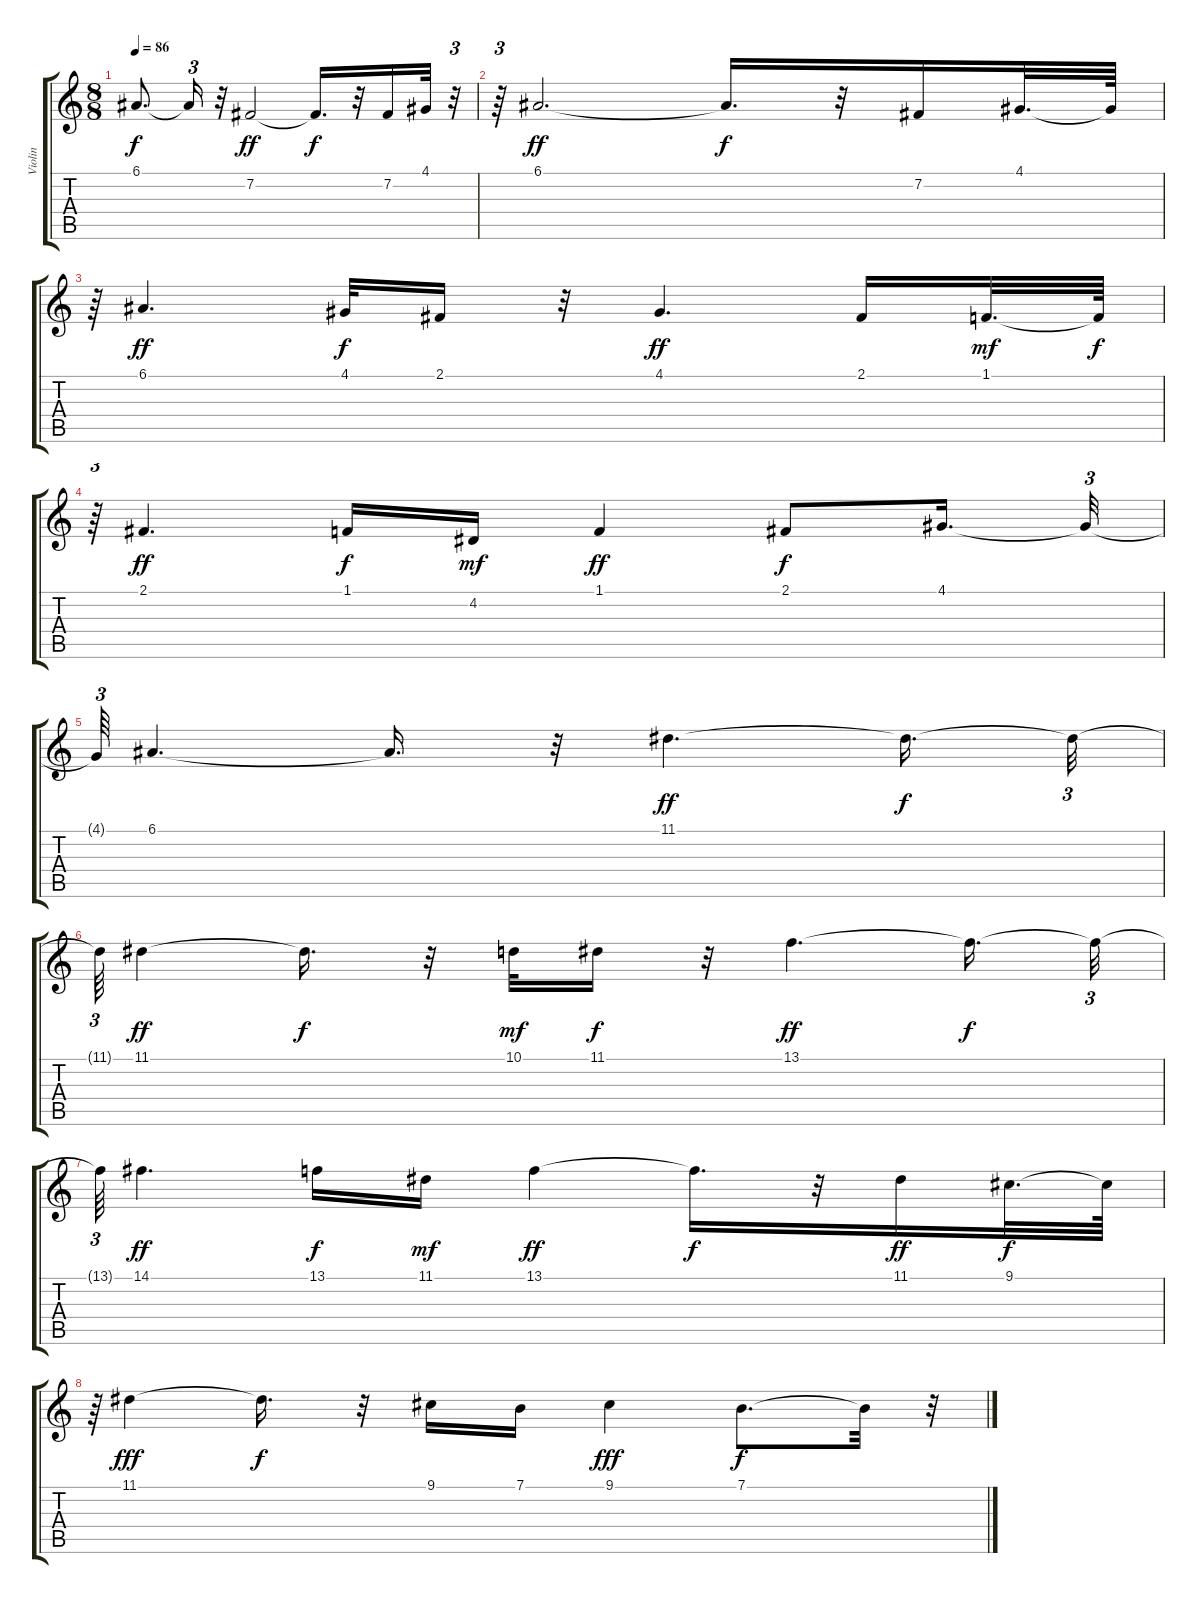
\track ("Violin" "Violin") {instrument violin}
\staff {score tabs}
\tuning (E4 B3 G3 D3 A2 E2) {hide}
\ts (8 8)
\tempo 86
\clef g2
\ks c
6.1{t}.8{d dy f} 6.1{t}.16{tu (3 2)} r.32 7.2.2{dy ff} 7.2{t}.16{d dy f} r.32 7.2.16 4.1.32 r.32{tu (3 2)} |
r.64{tu (3 2)} 6.1.2{d dy ff} 6.1{t}.16{d dy f} r.32 7.2.16 4.1.32{d} 4.1{t}.64 |
r.64{tu (3 2)} 6.1.4{d dy ff} 4.1.32{dy f} 2.1.16 r.32 4.1.4{d dy ff} 2.1.16 1.1.32{d dy mf} 1.1{t}.64{dy f} |
r.64{tu (3 2)} 2.1.4{d dy ff} 1.1.16{dy f} 4.2.16{dy mf} 1.1.4{dy ff} 2.1.8{dy f} 4.1.16{d} 4.1{t}.32{tu (3 2)} |
4.1{t}.64{tu (3 2)} 6.1.4{d} 6.1{t}.16{d} r.32 11.1.4{d dy ff} 11.1{t}.16{d dy f} 11.1{t}.32{tu (3 2)} |
11.1{t}.64{tu (3 2)} 11.1.4{dy ff} 11.1{t}.16{d dy f} r.32 10.1.32{dy mf} 11.1.16{dy f} r.32 13.1.4{d dy ff} 13.1{t}.16{d dy f} 13.1{t}.32{tu (3 2)} |
13.1{t}.64{tu (3 2)} 14.1.4{d dy ff} 13.1.16{dy f} 11.1.16{dy mf} 13.1.4{dy ff} 13.1{t}.16{d dy f} r.32 11.1.16{dy ff} 9.1.32{d dy f} 9.1{t}.64 |
r.64{tu (3 2)} 11.1.4{dy fff} 11.1{t}.16{d dy f} r.32 9.1.16 7.1.16 9.1.4{dy fff} 7.1.8{d dy f} 7.1{t}.32 r.32{tu (3 2)}
